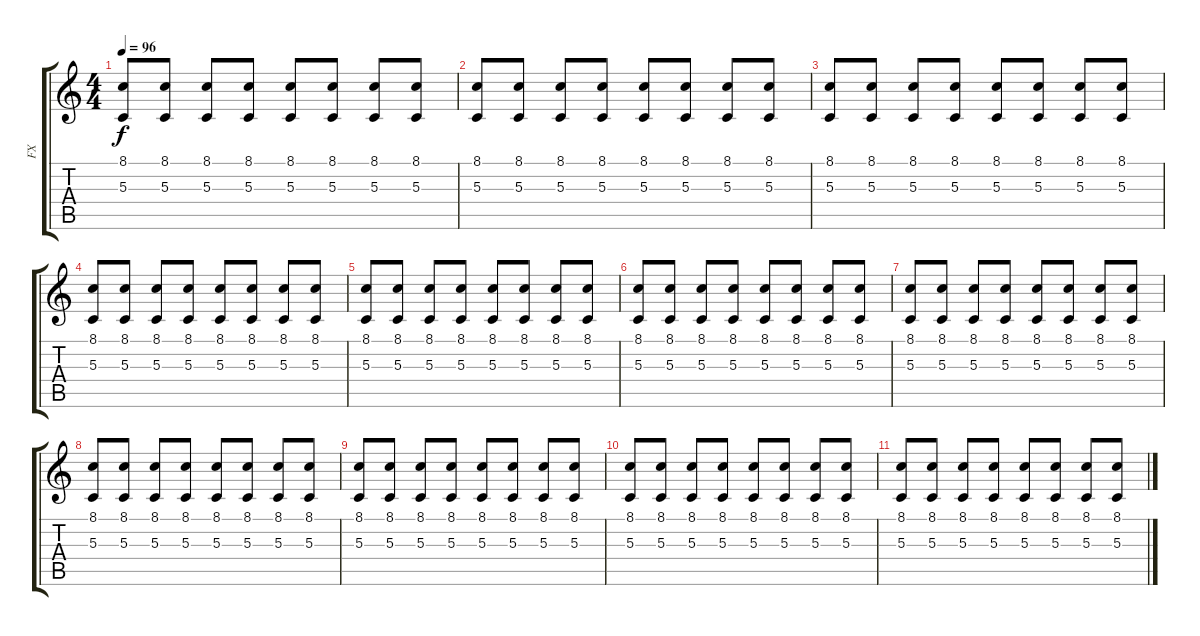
\track ("FX" "FX") {instrument pad3polysynth}
\staff {score tabs}
\tuning (E4 B3 G3 D3 A2 E2) {hide}
\ts (4 4)
\tempo 96
\clef g2
\ks c
(8.1 5.3).8{dy f instrument pad3polysynth} (8.1 5.3).8 (8.1 5.3).8 (8.1 5.3).8 (8.1 5.3).8 (8.1 5.3).8 (8.1 5.3).8 (8.1 5.3).8 |
(8.1 5.3).8 (8.1 5.3).8 (8.1 5.3).8 (8.1 5.3).8 (8.1 5.3).8 (8.1 5.3).8 (8.1 5.3).8 (8.1 5.3).8 |
(8.1 5.3).8 (8.1 5.3).8 (8.1 5.3).8 (8.1 5.3).8 (8.1 5.3).8 (8.1 5.3).8 (8.1 5.3).8 (8.1 5.3).8 |
(8.1 5.3).8 (8.1 5.3).8 (8.1 5.3).8 (8.1 5.3).8 (8.1 5.3).8 (8.1 5.3).8 (8.1 5.3).8 (8.1 5.3).8 |
(8.1 5.3).8{volume 7} (8.1 5.3).8 (8.1 5.3).8 (8.1 5.3).8 (8.1 5.3).8 (8.1 5.3).8 (8.1 5.3).8 (8.1 5.3).8 |
(8.1 5.3).8 (8.1 5.3).8 (8.1 5.3).8 (8.1 5.3).8 (8.1 5.3).8 (8.1 5.3).8 (8.1 5.3).8 (8.1 5.3).8 |
(8.1 5.3).8 (8.1 5.3).8 (8.1 5.3).8 (8.1 5.3).8 (8.1 5.3).8 (8.1 5.3).8 (8.1 5.3).8 (8.1 5.3).8 |
(8.1 5.3).8 (8.1 5.3).8 (8.1 5.3).8 (8.1 5.3).8 (8.1 5.3).8 (8.1 5.3).8 (8.1 5.3).8 (8.1 5.3).8 |
(8.1 5.3).8 (8.1 5.3).8 (8.1 5.3).8 (8.1 5.3).8 (8.1 5.3).8 (8.1 5.3).8 (8.1 5.3).8 (8.1 5.3).8 |
(8.1 5.3).8{volume 0} (8.1 5.3).8 (8.1 5.3).8 (8.1 5.3).8 (8.1 5.3).8 (8.1 5.3).8 (8.1 5.3).8 (8.1 5.3).8 |
(8.1 5.3).8 (8.1 5.3).8 (8.1 5.3).8 (8.1 5.3).8 (8.1 5.3).8 (8.1 5.3).8 (8.1 5.3).8 (8.1 5.3).8
